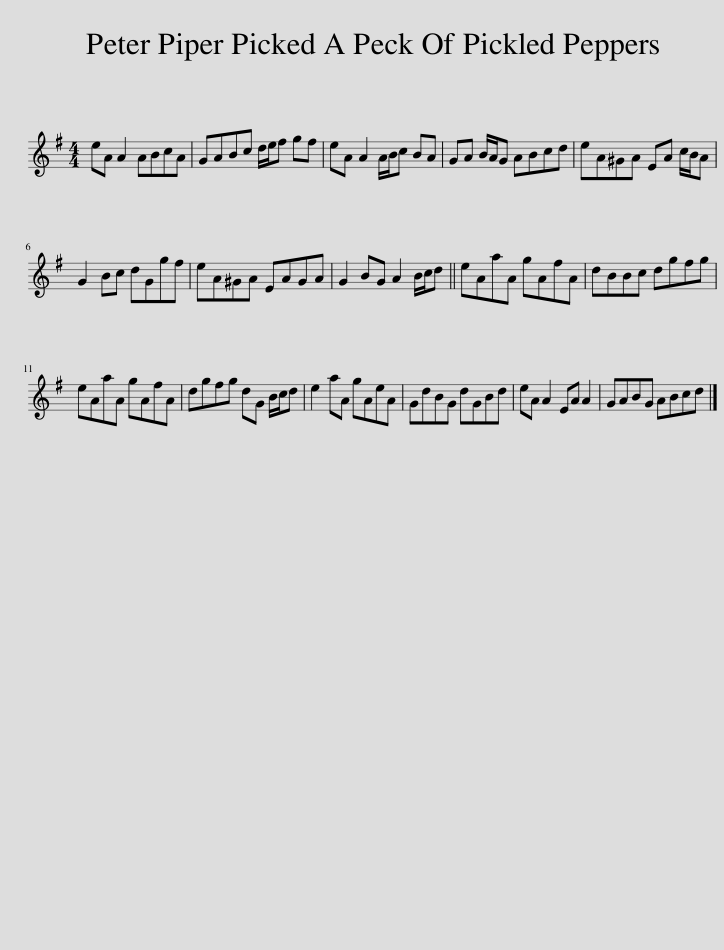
X:1
L:1/8
M:4/4
I:linebreak $
K:G
V:1 treble
V:1
 eA A2 ABcA | GABc d/e/f gf | eA A2 A/B/c BA | GA B/A/G ABcd | eA^GA EA c/B/A |$ %5
 G2 Bc dGgf | eA^GA EAGA | G2 BG A2 B/c/d || eAaA gAfA | dBBc dgfg |$ %10
 eAaA gAfA | dgfg dG B/c/d | e2 aA gAeA | GdBG dGBd | eA A2 EA A2 | %15
 GABG ABcd |] %16
